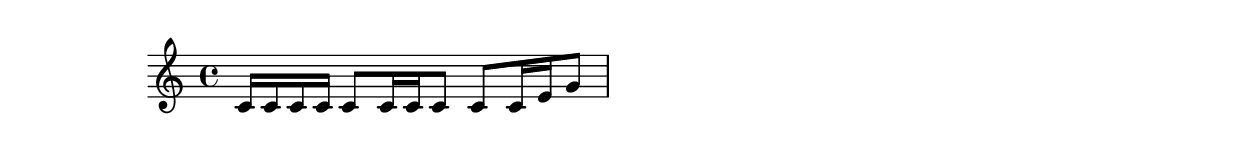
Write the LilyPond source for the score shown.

\version "1.7.18"

\header {

    texidoc = "French style beaming. In french beaming, the
    stems do not go to the outer beams."

}

\score { \notes
	 \relative c'
	 {
	     \property Voice.Stem \override #'french-beaming = ##t
	     c16-[ c c c]
	     c8-[ c16 c16 c8]
	     c8-[ c16 e16 g8]
	 }

    \paper { raggedright= ##t }

     }


